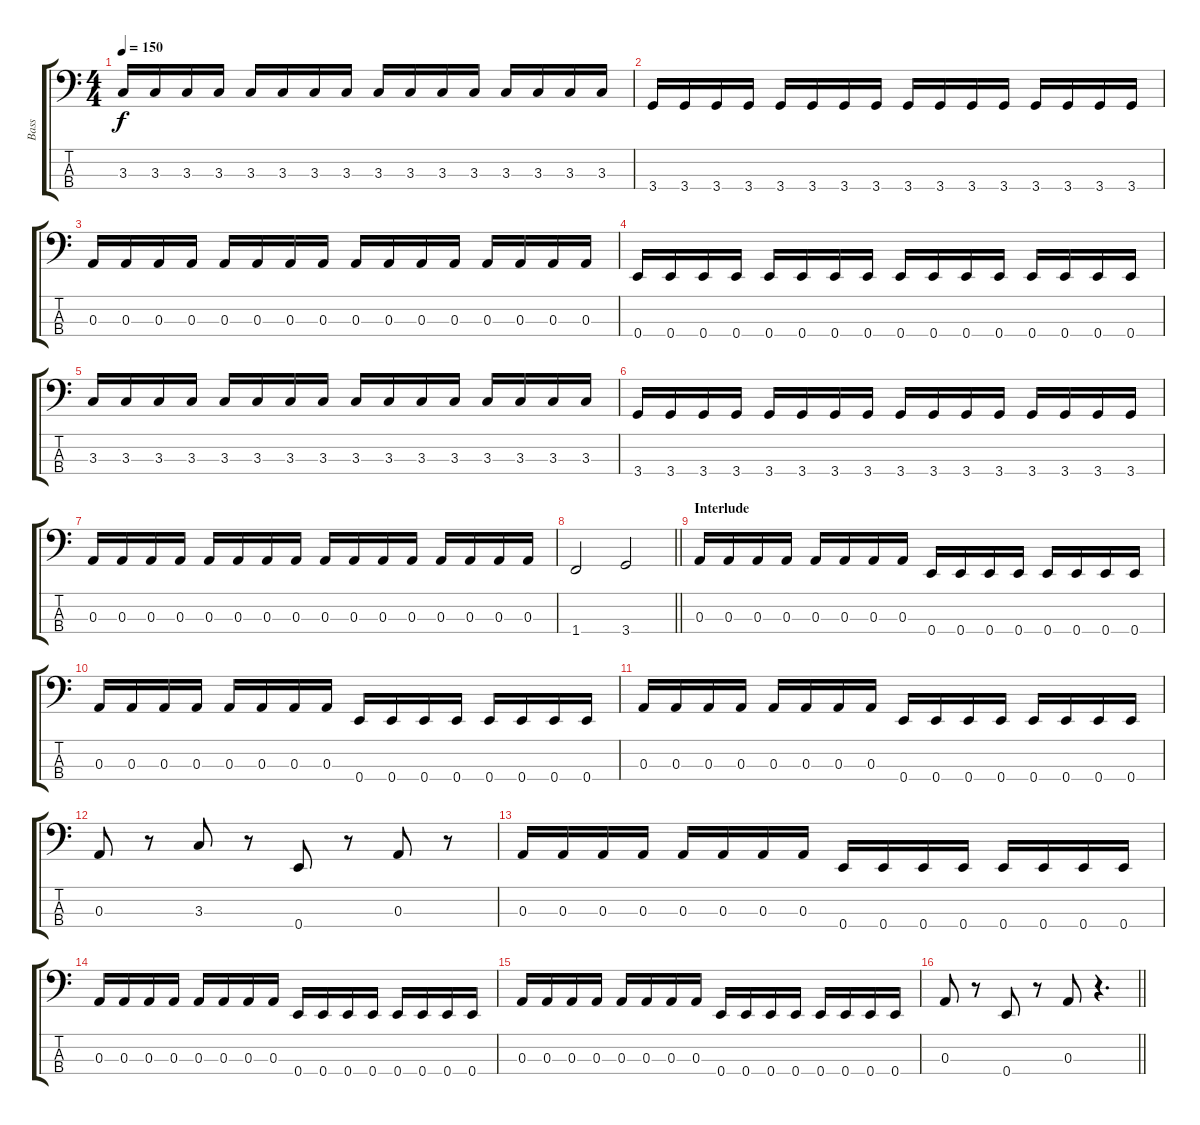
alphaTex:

\track ("Bass" "Bass") {instrument electricbassfinger}
\staff {score tabs}
\tuning (G2 D2 A1 E1) {hide}
\ts (4 4)
\tempo 150
\clef f4
\ks c
3.3.16{dy f} 3.3.16 3.3.16 3.3.16 3.3.16 3.3.16 3.3.16 3.3.16 3.3.16 3.3.16 3.3.16 3.3.16 3.3.16 3.3.16 3.3.16 3.3.16 |
3.4.16 3.4.16 3.4.16 3.4.16 3.4.16 3.4.16 3.4.16 3.4.16 3.4.16 3.4.16 3.4.16 3.4.16 3.4.16 3.4.16 3.4.16 3.4.16 |
0.3.16 0.3.16 0.3.16 0.3.16 0.3.16 0.3.16 0.3.16 0.3.16 0.3.16 0.3.16 0.3.16 0.3.16 0.3.16 0.3.16 0.3.16 0.3.16 |
0.4.16 0.4.16 0.4.16 0.4.16 0.4.16 0.4.16 0.4.16 0.4.16 0.4.16 0.4.16 0.4.16 0.4.16 0.4.16 0.4.16 0.4.16 0.4.16 |
3.3.16 3.3.16 3.3.16 3.3.16 3.3.16 3.3.16 3.3.16 3.3.16 3.3.16 3.3.16 3.3.16 3.3.16 3.3.16 3.3.16 3.3.16 3.3.16 |
3.4.16 3.4.16 3.4.16 3.4.16 3.4.16 3.4.16 3.4.16 3.4.16 3.4.16 3.4.16 3.4.16 3.4.16 3.4.16 3.4.16 3.4.16 3.4.16 |
0.3.16 0.3.16 0.3.16 0.3.16 0.3.16 0.3.16 0.3.16 0.3.16 0.3.16 0.3.16 0.3.16 0.3.16 0.3.16 0.3.16 0.3.16 0.3.16 |
\barLineRight lightlight
1.4.2 3.4.2 |
\section ("" "Interlude")
0.3.16 0.3.16 0.3.16 0.3.16 0.3.16 0.3.16 0.3.16 0.3.16 0.4.16 0.4.16 0.4.16 0.4.16 0.4.16 0.4.16 0.4.16 0.4.16 |
0.3.16 0.3.16 0.3.16 0.3.16 0.3.16 0.3.16 0.3.16 0.3.16 0.4.16 0.4.16 0.4.16 0.4.16 0.4.16 0.4.16 0.4.16 0.4.16 |
0.3.16 0.3.16 0.3.16 0.3.16 0.3.16 0.3.16 0.3.16 0.3.16 0.4.16 0.4.16 0.4.16 0.4.16 0.4.16 0.4.16 0.4.16 0.4.16 |
0.3.8 r.8 3.3.8 r.8 0.4.8 r.8 0.3.8 r.8 |
0.3.16 0.3.16 0.3.16 0.3.16 0.3.16 0.3.16 0.3.16 0.3.16 0.4.16 0.4.16 0.4.16 0.4.16 0.4.16 0.4.16 0.4.16 0.4.16 |
0.3.16 0.3.16 0.3.16 0.3.16 0.3.16 0.3.16 0.3.16 0.3.16 0.4.16 0.4.16 0.4.16 0.4.16 0.4.16 0.4.16 0.4.16 0.4.16 |
0.3.16 0.3.16 0.3.16 0.3.16 0.3.16 0.3.16 0.3.16 0.3.16 0.4.16 0.4.16 0.4.16 0.4.16 0.4.16 0.4.16 0.4.16 0.4.16 |
\barLineRight lightlight
0.3.8 r.8 0.4.8 r.8 0.3.8 r.4{d}
